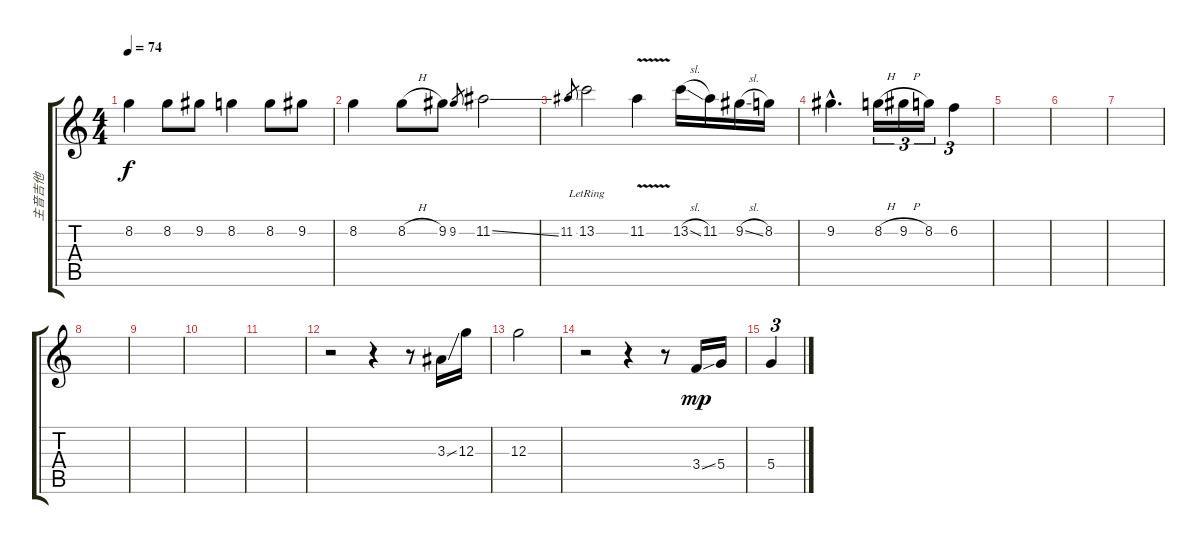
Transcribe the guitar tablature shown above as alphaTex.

\track ("主音吉他" "主音吉他") {instrument acousticguitarsteel}
\staff {score tabs}
\tuning (E4 B3 G3 D3 A2 E2) {hide}
\ts (4 4)
\tempo 74
\clef g2
\ks c
8.2.4{dy f instrument acousticguitarsteel} 8.2.8 9.2.8 8.2.4 8.2.8 9.2.8 |
8.2.4 8.2{h}.8 9.2.8 9.2.8{gr} 11.2{ss}.2 |
11.2.8{gr} 13.2{lr}.2 11.2{v}.4 13.2{sl}.16 11.2.16 9.2{sl}.16 8.2.16 |
9.2{hac}.4{d} 8.2{h}.16{tu (3 2)} 9.2{h}.16{tu (3 2)} 8.2.16{tu (3 2)} 6.2.4{tu (3 2)} |
|
|
|
|
|
|
|
r.2 r.4 r.8 3.3{ss}.16 12.3.16 |
12.3.2 |
r.2 r.4 r.8 3.4{ss}.16{dy mp} 5.4.16 |
5.4.4{tu (3 2)}
